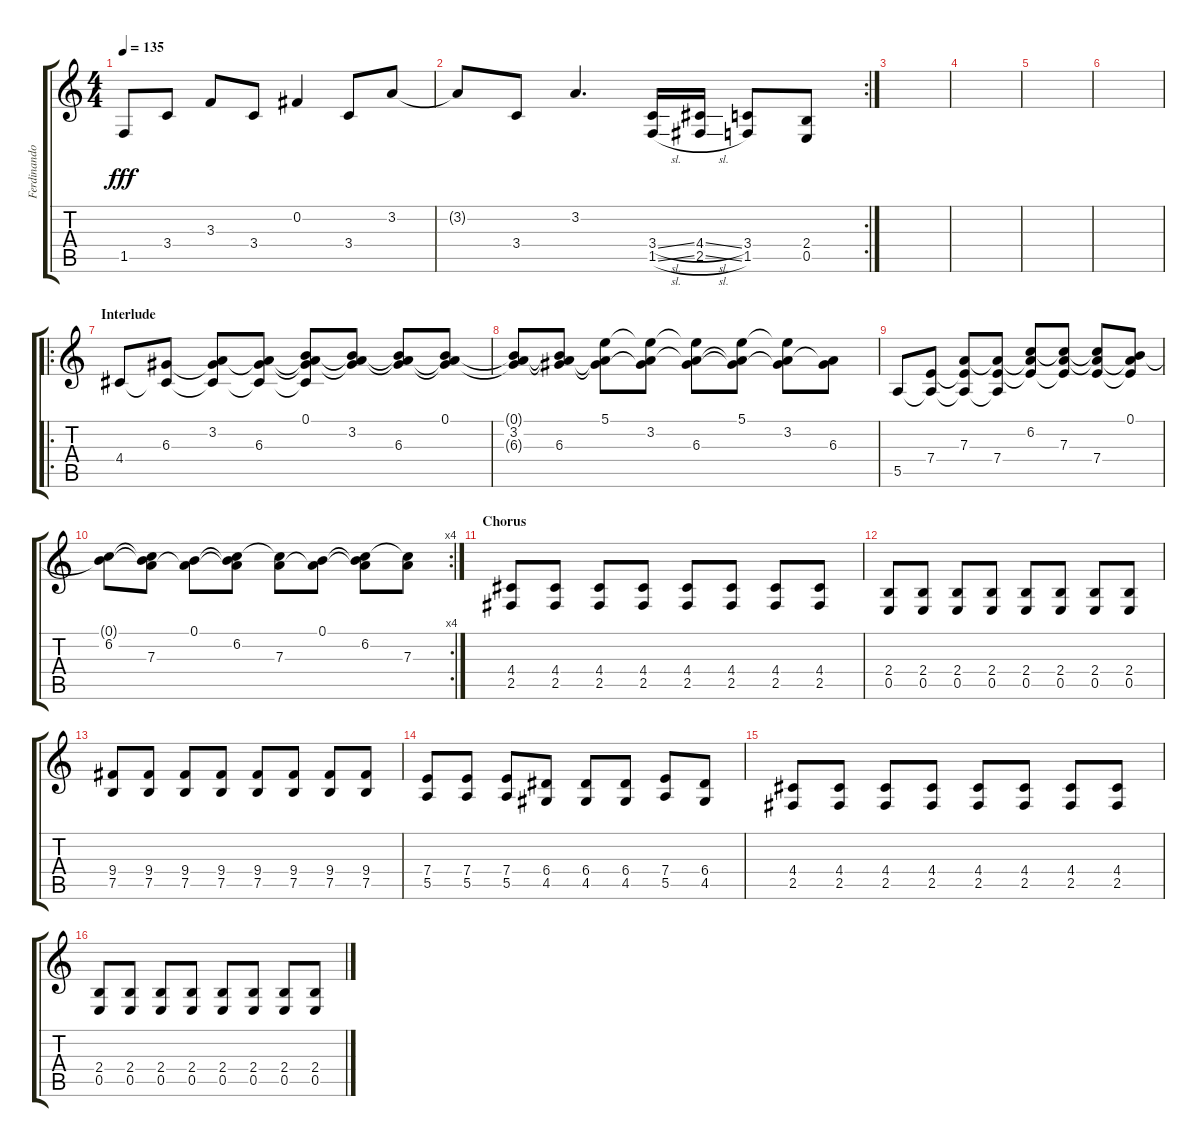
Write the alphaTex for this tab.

\track ("Ferdinando \"Herr Morbid\" Marchisio (Rhy" "Ferdinando") {instrument distortionguitar}
\staff {score tabs}
\tuning (B3 Gb3 D3 A2 E2 B1) {hide}
\ts (4 4)
\tempo 135
\clef g2
\ks c
1.5.8{dy fff} 3.4.8 3.3.8 3.4.8 0.2.4 3.4.8 3.2.8 |
\rc 2
3.2{t}.8 3.4.8 3.2.4{d} (3.4{sl} 1.5{sl}).16 (4.4{sl} 2.5{sl}).16 (3.4 1.5).8 (2.4 0.5).8 |
|
|
|
|
\ro
\section ("" "Interlude")
4.4.8 (6.3 4.4{t}).8 (3.2 6.3{t} 4.4{t}).8 (3.2{t} 6.3 4.4{t}).8 (0.1 3.2{t} 6.3{t} 4.4{t}).8 (0.1{t} 3.2 6.3{t}).8 (0.1{t} 3.2{t} 6.3).8 (0.1 3.2{t} 6.3{t}).8 |
(0.1{t} 3.2 6.3{t}).8 (0.1{t} 3.2{t} 6.3).8 (5.1 3.2{t} 6.3{t}).8 (5.1{t} 3.2 6.3{t}).8 (5.1{t} 3.2{t} 6.3).8 (5.1 3.2{t} 6.3{t}).8 (5.1{t} 3.2 6.3{t}).8 (3.2{t} 6.3).8 |
5.5.8 (7.4 5.5{t}).8 (7.3 7.4{t} 5.5{t}).8 (7.3{t} 7.4 5.5{t}).8 (6.2 7.3{t} 7.4{t}).8 (6.2{t} 7.3 7.4{t}).8 (6.2{t} 7.3{t} 7.4).8 (0.1 7.3{t} 7.4{t}).8 |
\rc 4
(0.1{t} 6.2).8 (0.1{t} 6.2{t} 7.3).8 (0.1 7.3{t}).8 (0.1{t} 6.2 7.3{t}).8 (6.2{t} 7.3).8 (0.1 7.3{t}).8 (0.1{t} 6.2 7.3{t}).8 (6.2{t} 7.3).8 |
\section ("" "Chorus")
(4.4 2.5).8 (4.4 2.5).8 (4.4 2.5).8 (4.4 2.5).8 (4.4 2.5).8 (4.4 2.5).8 (4.4 2.5).8 (4.4 2.5).8 |
(2.4 0.5).8 (2.4 0.5).8 (2.4 0.5).8 (2.4 0.5).8 (2.4 0.5).8 (2.4 0.5).8 (2.4 0.5).8 (2.4 0.5).8 |
(9.4 7.5).8 (9.4 7.5).8 (9.4 7.5).8 (9.4 7.5).8 (9.4 7.5).8 (9.4 7.5).8 (9.4 7.5).8 (9.4 7.5).8 |
(7.4 5.5).8 (7.4 5.5).8 (7.4 5.5).8 (6.4 4.5).8 (6.4 4.5).8 (6.4 4.5).8 (7.4 5.5).8 (6.4 4.5).8 |
(4.4 2.5).8 (4.4 2.5).8 (4.4 2.5).8 (4.4 2.5).8 (4.4 2.5).8 (4.4 2.5).8 (4.4 2.5).8 (4.4 2.5).8 |
(2.4 0.5).8 (2.4 0.5).8 (2.4 0.5).8 (2.4 0.5).8 (2.4 0.5).8 (2.4 0.5).8 (2.4 0.5).8 (2.4 0.5).8
